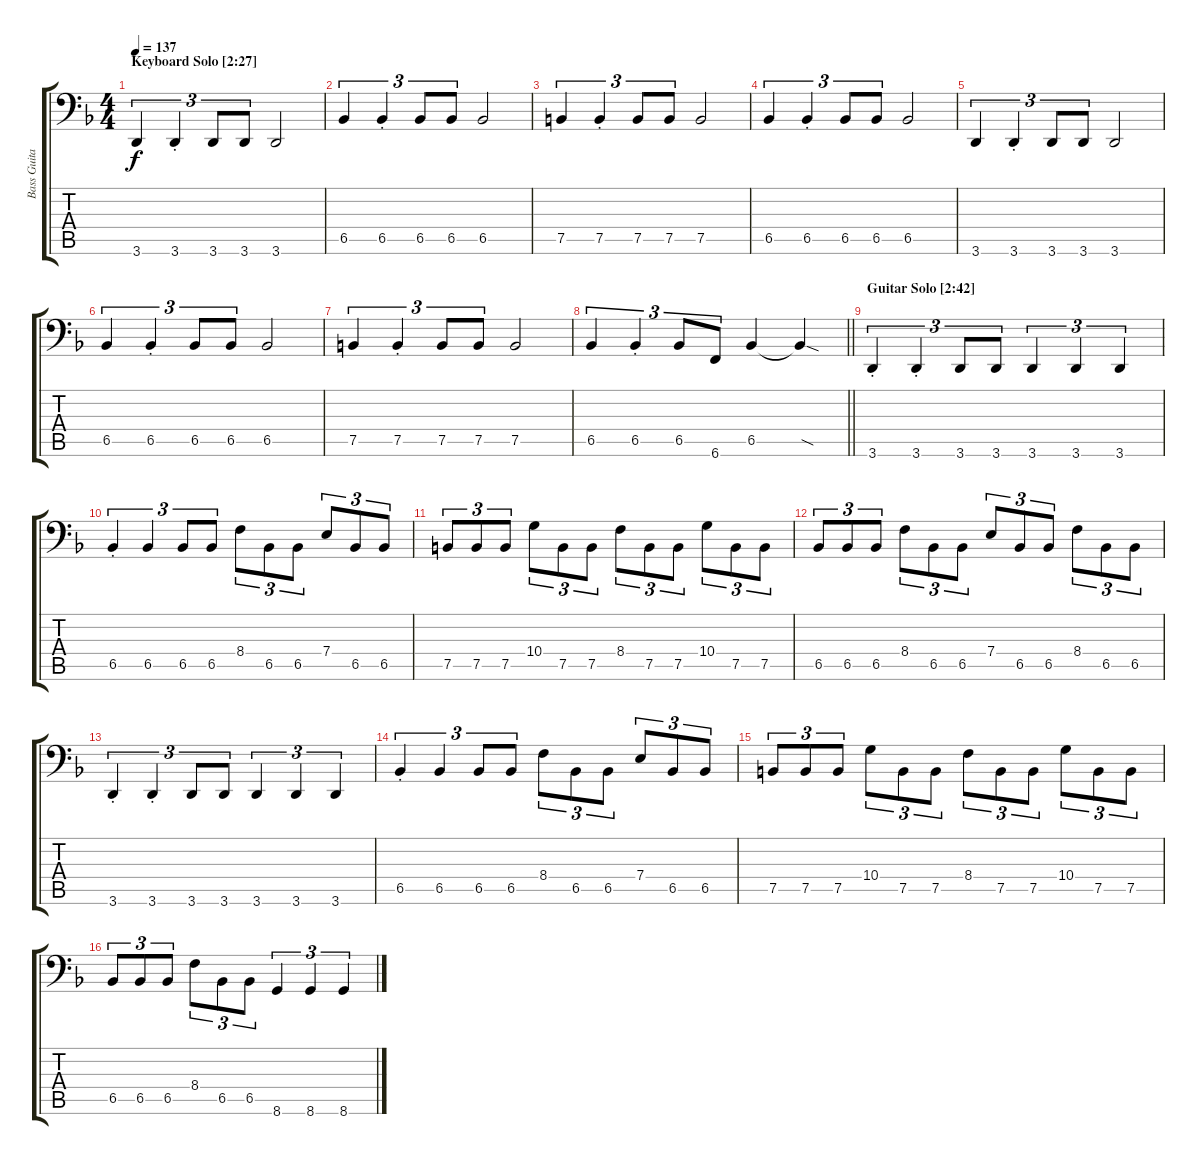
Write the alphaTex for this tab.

\track ("Bass Guitar" "Bass Guita") {instrument electricbassfinger}
\staff {score tabs}
\tuning (C3 G2 D2 A1 E1 B0) {hide}
\ts (4 4)
\section ("" "Keyboard Solo [2:27]")
\tempo 137
\clef f4
\ks dminor
3.6.4{tu (3 2) dy f} 3.6{st}.4{tu (3 2)} 3.6.8{tu (3 2)} 3.6.8{tu (3 2)} 3.6.2 |
6.5.4{tu (3 2)} 6.5{st}.4{tu (3 2)} 6.5.8{tu (3 2)} 6.5.8{tu (3 2)} 6.5.2 |
7.5.4{tu (3 2)} 7.5{st}.4{tu (3 2)} 7.5.8{tu (3 2)} 7.5.8{tu (3 2)} 7.5.2 |
6.5.4{tu (3 2)} 6.5{st}.4{tu (3 2)} 6.5.8{tu (3 2)} 6.5.8{tu (3 2)} 6.5.2 |
3.6.4{tu (3 2)} 3.6{st}.4{tu (3 2)} 3.6.8{tu (3 2)} 3.6.8{tu (3 2)} 3.6.2 |
6.5.4{tu (3 2)} 6.5{st}.4{tu (3 2)} 6.5.8{tu (3 2)} 6.5.8{tu (3 2)} 6.5.2 |
7.5.4{tu (3 2)} 7.5{st}.4{tu (3 2)} 7.5.8{tu (3 2)} 7.5.8{tu (3 2)} 7.5.2 |
\barLineRight lightlight
6.5.4{tu (3 2)} 6.5{st}.4{tu (3 2)} 6.5.8{tu (3 2)} 6.6.8{tu (3 2)} 6.5.4 6.5{sod t}.4 |
\section ("" "Guitar Solo [2:42]")
3.6{st}.4{tu (3 2)} 3.6{st}.4{tu (3 2)} 3.6.8{tu (3 2)} 3.6.8{tu (3 2)} 3.6.4{tu (3 2)} 3.6.4{tu (3 2)} 3.6.4{tu (3 2)} |
6.5{st}.4{tu (3 2)} 6.5.4{tu (3 2)} 6.5.8{tu (3 2)} 6.5.8{tu (3 2)} 8.4.8{tu (3 2)} 6.5.8{tu (3 2)} 6.5.8{tu (3 2)} 7.4.8{tu (3 2)} 6.5.8{tu (3 2)} 6.5.8{tu (3 2)} |
7.5.8{tu (3 2)} 7.5.8{tu (3 2)} 7.5.8{tu (3 2)} 10.4.8{tu (3 2)} 7.5.8{tu (3 2)} 7.5.8{tu (3 2)} 8.4.8{tu (3 2)} 7.5.8{tu (3 2)} 7.5.8{tu (3 2)} 10.4.8{tu (3 2)} 7.5.8{tu (3 2)} 7.5.8{tu (3 2)} |
6.5.8{tu (3 2)} 6.5.8{tu (3 2)} 6.5.8{tu (3 2)} 8.4.8{tu (3 2)} 6.5.8{tu (3 2)} 6.5.8{tu (3 2)} 7.4.8{tu (3 2)} 6.5.8{tu (3 2)} 6.5.8{tu (3 2)} 8.4.8{tu (3 2)} 6.5.8{tu (3 2)} 6.5.8{tu (3 2)} |
3.6{st}.4{tu (3 2)} 3.6{st}.4{tu (3 2)} 3.6.8{tu (3 2)} 3.6.8{tu (3 2)} 3.6.4{tu (3 2)} 3.6.4{tu (3 2)} 3.6.4{tu (3 2)} |
6.5{st}.4{tu (3 2)} 6.5.4{tu (3 2)} 6.5.8{tu (3 2)} 6.5.8{tu (3 2)} 8.4.8{tu (3 2)} 6.5.8{tu (3 2)} 6.5.8{tu (3 2)} 7.4.8{tu (3 2)} 6.5.8{tu (3 2)} 6.5.8{tu (3 2)} |
7.5.8{tu (3 2)} 7.5.8{tu (3 2)} 7.5.8{tu (3 2)} 10.4.8{tu (3 2)} 7.5.8{tu (3 2)} 7.5.8{tu (3 2)} 8.4.8{tu (3 2)} 7.5.8{tu (3 2)} 7.5.8{tu (3 2)} 10.4.8{tu (3 2)} 7.5.8{tu (3 2)} 7.5.8{tu (3 2)} |
6.5.8{tu (3 2)} 6.5.8{tu (3 2)} 6.5.8{tu (3 2)} 8.4.8{tu (3 2)} 6.5.8{tu (3 2)} 6.5.8{tu (3 2)} 8.6.4{tu (3 2)} 8.6.4{tu (3 2)} 8.6.4{tu (3 2)}
